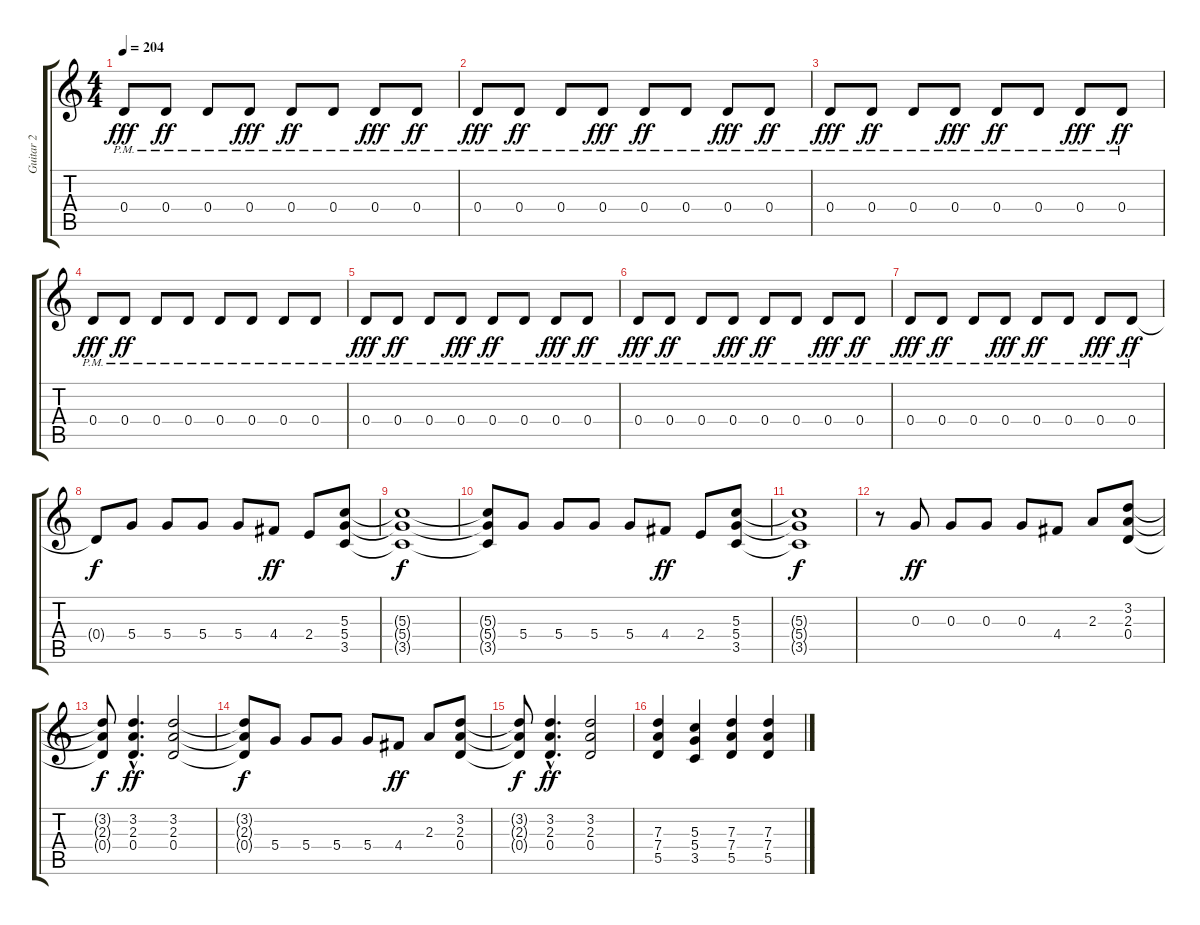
\track ("Guitar 2" "Guitar 2") {instrument distortionguitar}
\staff {score tabs}
\tuning (E4 B3 G3 D3 A2 E2) {hide}
\ts (4 4)
\tempo 204
\clef g2
\ks c
0.4{pm}.8{dy fff} 0.4{pm}.8{dy ff} 0.4{pm}.8 0.4{pm}.8{dy fff} 0.4{pm}.8{dy ff} 0.4{pm}.8 0.4{pm}.8{dy fff} 0.4{pm}.8{dy ff} |
0.4{pm}.8{dy fff} 0.4{pm}.8{dy ff} 0.4{pm}.8 0.4{pm}.8{dy fff} 0.4{pm}.8{dy ff} 0.4{pm}.8 0.4{pm}.8{dy fff} 0.4{pm}.8{dy ff} |
0.4{pm}.8{dy fff} 0.4{pm}.8{dy ff} 0.4{pm}.8 0.4{pm}.8{dy fff} 0.4{pm}.8{dy ff} 0.4{pm}.8 0.4{pm}.8{dy fff} 0.4{pm}.8{dy ff} |
0.4{pm}.8{dy fff} 0.4{pm}.8{dy ff} 0.4{pm}.8 0.4{pm}.8 0.4{pm}.8 0.4{pm}.8 0.4{pm}.8 0.4{pm}.8 |
0.4{pm}.8{dy fff} 0.4{pm}.8{dy ff} 0.4{pm}.8 0.4{pm}.8{dy fff} 0.4{pm}.8{dy ff} 0.4{pm}.8 0.4{pm}.8{dy fff} 0.4{pm}.8{dy ff} |
0.4{pm}.8{dy fff} 0.4{pm}.8{dy ff} 0.4{pm}.8 0.4{pm}.8{dy fff} 0.4{pm}.8{dy ff} 0.4{pm}.8 0.4{pm}.8{dy fff} 0.4{pm}.8{dy ff} |
0.4{pm}.8{dy fff} 0.4{pm}.8{dy ff} 0.4{pm}.8 0.4{pm}.8{dy fff} 0.4{pm}.8{dy ff} 0.4{pm}.8 0.4{pm}.8{dy fff} 0.4{pm}.8{dy ff} |
0.4{t}.8{dy f} 5.4.8 5.4.8 5.4.8 5.4.8 4.4.8{dy ff} 2.4.8 (5.3 5.4 3.5).8 |
(5.3{t} 5.4{t} 3.5{t}).1{dy f} |
(5.3{t} 5.4{t} 3.5{t}).8 5.4.8 5.4.8 5.4.8 5.4.8 4.4.8{dy ff} 2.4.8 (5.3 5.4 3.5).8 |
(5.3{t} 5.4{t} 3.5{t}).1{dy f} |
r.8 0.3.8{dy ff} 0.3.8 0.3.8 0.3.8 4.4.8 2.3.8 (3.2 2.3 0.4).8 |
(3.2{t} 2.3{t} 0.4{t}).8{dy f} (3.2{hac} 2.3{hac} 0.4{hac}).4{d dy ff} (3.2 2.3 0.4).2 |
(3.2{t} 2.3{t} 0.4{t}).8{dy f} 5.4.8 5.4.8 5.4.8 5.4.8 4.4.8{dy ff} 2.3.8 (3.2 2.3 0.4).8 |
(3.2{t} 2.3{t} 0.4{t}).8{dy f} (3.2{hac} 2.3{hac} 0.4{hac}).4{d dy ff} (3.2 2.3 0.4).2 |
(7.3 7.4 5.5).4 (5.3 5.4 3.5).4 (7.3 7.4 5.5).4 (7.3 7.4 5.5).4
